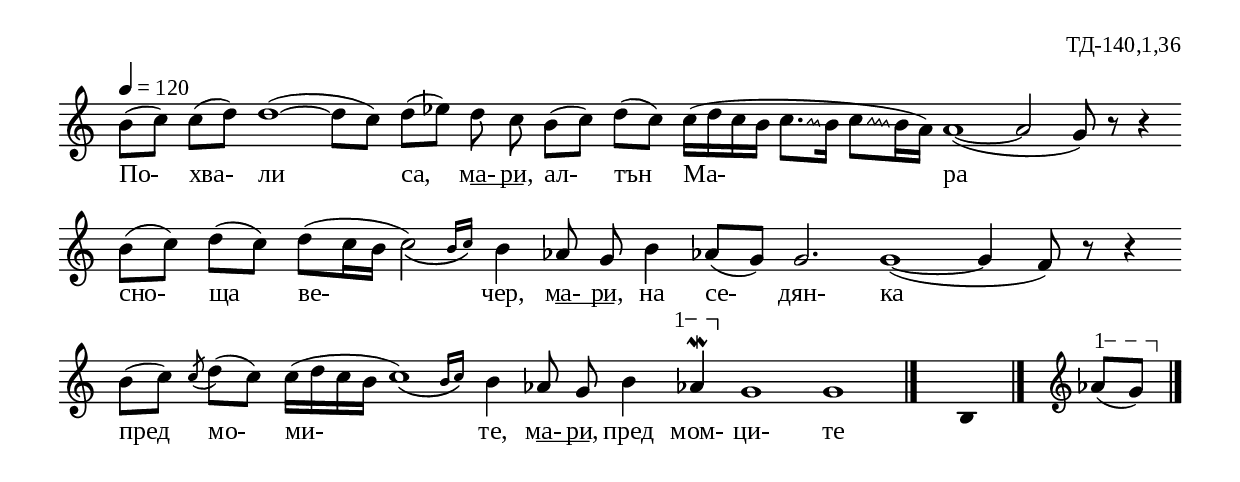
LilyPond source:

%{
td_140_1_36
%}

\include "td-preamble.ly"

\score {
\relative c'' {
\tempo 4 = 120
\cadenzaOn
\phrasingSlurDown
\override Glissando #'style = #'zigzag
b8[( c]) c[( d]) d1(~ d8[ c]) d[( ees]) d8 c\noBeam b[( c]) d[( c]) 
c16[( d c b] \noteFi c8.[\glissando b16] \noteFi c8[\glissando b16 a]) 
a1(~ a2 g8) r8 r4
\bar ""
b8[( c]) d[( c]) d[( c16 b] \afterGrace c2)\( { b16[ c]\) } b4 aes8 g\noBeam
b4 aes!8[( g]) g2. g1(~ g4 f8) r r4
\bar ""
b8[( c]) \acciaccatura c d[( c]) c16[( d c b] \afterGrace c1)\( { b16[ c]\) }
b4 aes!8 g\noBeam b4 
\varA
s4\startTextSpan aes!\mordent\stopTextSpan g1 g
 \bar "|." 
s4 \fixB b, \fixC
 \bar "|." 
s16 \clef treble
\varA
aes'8\startTextSpan[( g\stopTextSpan])
 \bar "|."  
}
\addlyrics { По- хва- ли са, ма- \startTextSpan ри, \stopTextSpan 
ал- тън Ма- ра сно- ща ве- чер, ма- \startTextSpan ри, \stopTextSpan
на се- дян- ка пред мо- ми- те, ма- \startTextSpan ри, \stopTextSpan 
пред мом- ци- те }
%
\layout {
   \context { 
	    \Staff \remove "Time_signature_engraver" } 
  indent = #0
  line-width = 190\mm
  ragged-right=##f
\context {
      \Lyrics
      \consists "Text_spanner_engraver"
      \override TextSpanner #'direction = #DOWN
      \override TextSpanner #'style = #'line    
      \override TextSpanner #'outside-staff-priority = ##f
      \override TextSpanner #'padding = #0.2 % sets the distance of the line from the lyrics
      \override TextSpanner #'bound-details =
      #`((left . ((Y . 0)
                  (padding . 0)
                  (attach-dir . ,LEFT)))
         (left-broken . ((end-on-note . #t)))
         (right . ((Y . 0)
                   (padding . 0)
                   (attach-dir . ,RIGHT))))
    }  
}
%
\midi { 
	\context {
		\Score tempoWholesPerMinute = #(ly:make-moment 120 4)
		}
	}
}
%
\header{
  opus = "ТД-140,1,36"
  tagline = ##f
}


